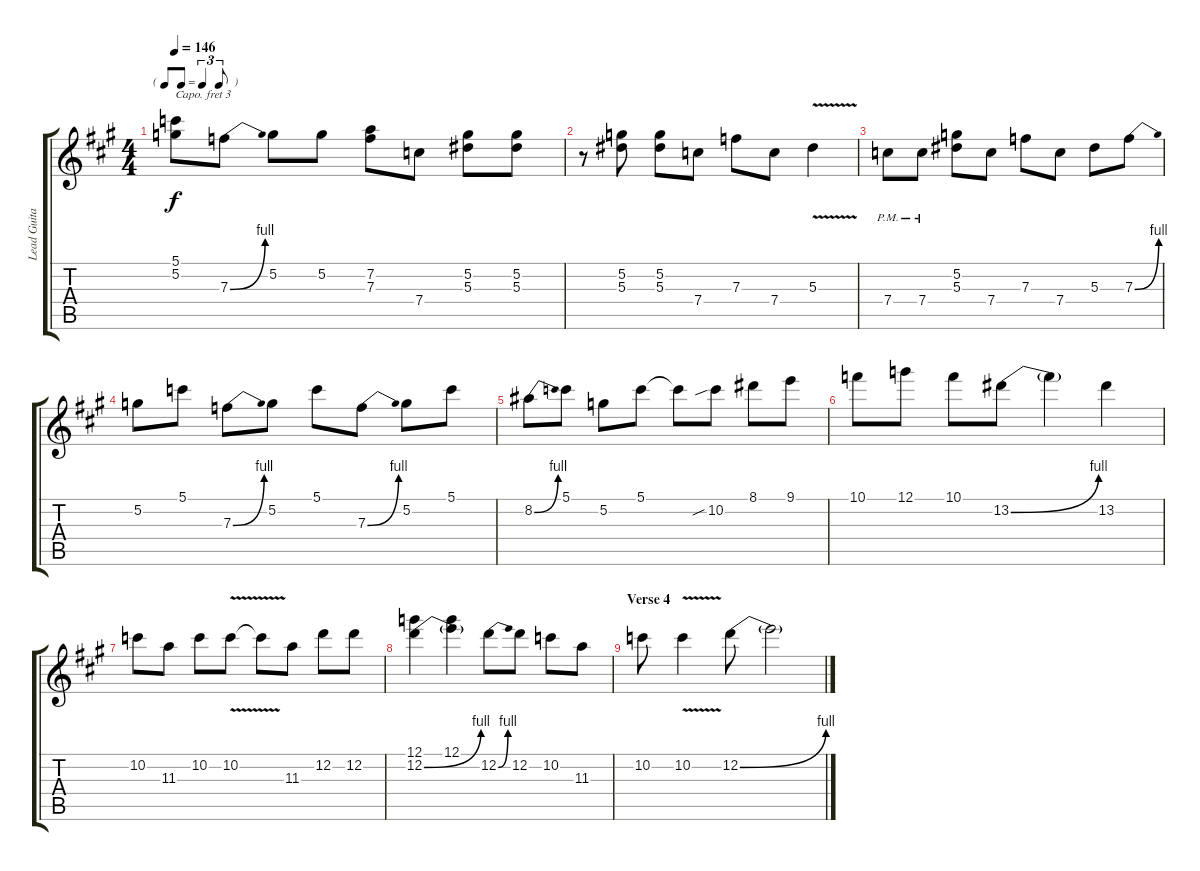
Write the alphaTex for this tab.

\track ("Lead Guitar" "Lead Guita") {instrument overdrivenguitar}
\staff {score tabs}
\capo 3
\tuning (E4 B3 G3 D3 A2 E2) {hide}
\ts (4 4)
\tf triplet8th
\tempo 146
\clef g2
\ks a
(5.1 5.2).8{dy f} 7.3{be (bend 0 0 60 4)}.8 5.2.8 5.2.8 (7.2 7.3).8 7.4.8 (5.2 5.3).8 (5.2 5.3).8 |
r.8 (5.2 5.3).8 (5.2 5.3).8 7.4.8 7.3.8 7.4.8 5.3{v}.4 |
7.4{pm}.8 7.4{pm}.8 (5.2 5.3).8 7.4.8 7.3.8 7.4.8 5.3.8 7.3{be (bend 0 0 60 4)}.8 |
5.2.8 5.1.8 7.3{be (bend 0 0 60 4)}.8 5.2.8 5.1.8 7.3{be (bend 0 0 60 4)}.8 5.2.8 5.1.8 |
8.2{be (bend 0 0 60 4)}.8 5.1.8 5.2.8 5.1.8 5.1{t}.8 10.2{sib}.8 8.1.8 9.1.8 |
10.1.8 12.1.8 10.1.8 13.2{be (bend 0 0 60 4)}.8 13.2{t}.4 13.2.4 |
10.2.8 11.3.8 10.2.8 10.2{v}.8 10.2{t}.8 11.3.8 12.2.8 12.2.8 |
(12.1 12.2{be (bend 0 0 60 4)}).4 (12.1 12.2{t}).4 12.2{be (bend 0 0 60 4)}.8 12.2.8 10.2.8 11.3.8 |
\section ("" "Verse 4")
10.2.8 10.2{v}.4 12.2{be (bend 0 0 60 4)}.8 12.2{t}.2
